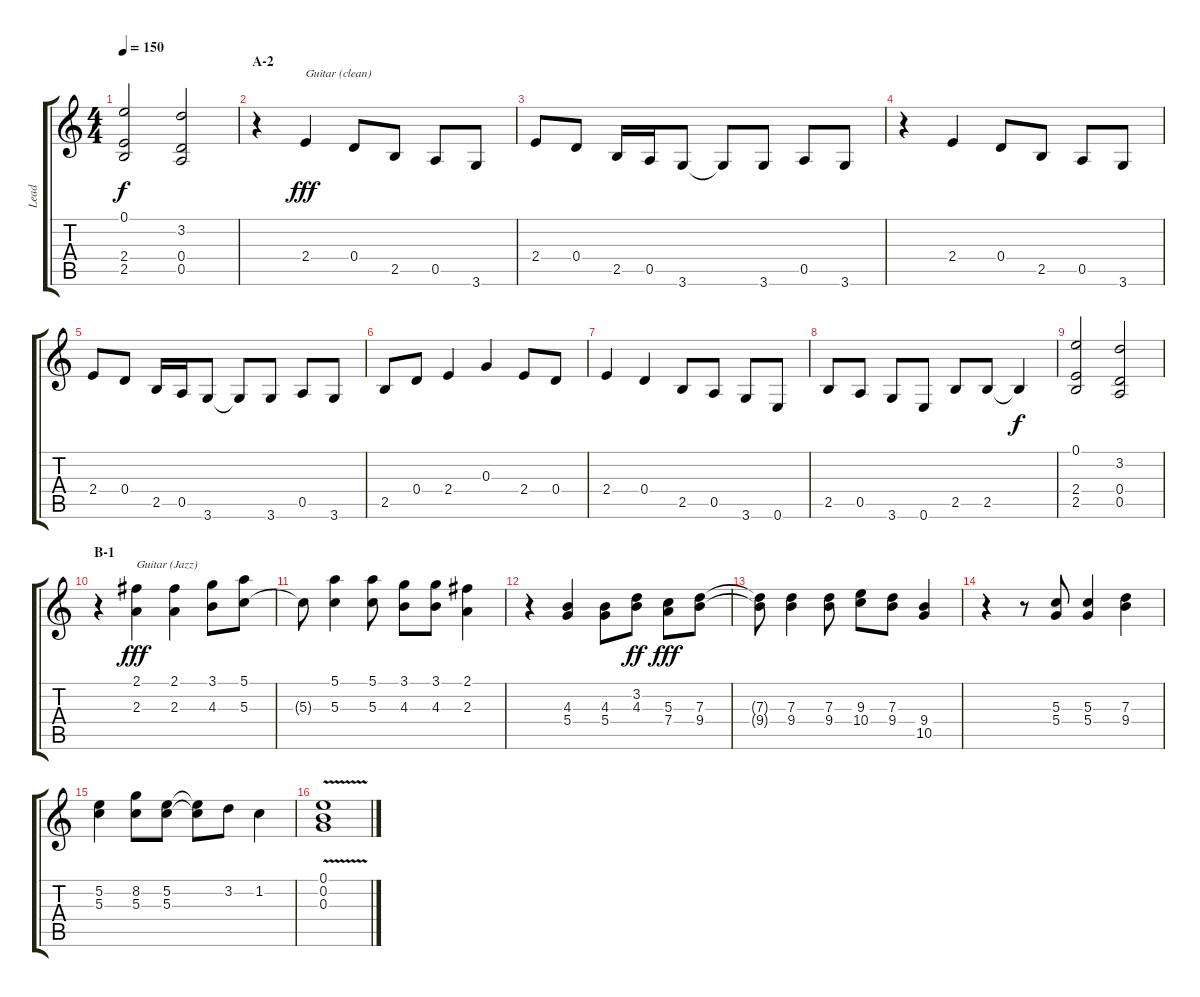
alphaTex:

\track ("Lead" "Lead") {instrument electricguitarjazz}
\staff {score tabs}
\tuning (E4 B3 G3 D3 A2 E2) {hide}
\ts (4 4)
\tempo 150
\clef g2
\ks c
(0.1 2.4 2.5).2{dy f} (3.2 0.4 0.5).2 |
\section ("" "A-2")
r.4{volume 12 instrument electricguitarclean} 2.4.4{txt "Guitar (clean)" dy fff} 0.4.8 2.5.8 0.5.8 3.6.8 |
2.4.8 0.4.8 2.5.16 0.5.16 3.6.8 3.6{t}.8 3.6.8 0.5.8 3.6.8 |
r.4 2.4.4 0.4.8 2.5.8 0.5.8 3.6.8 |
2.4.8 0.4.8 2.5.16 0.5.16 3.6.8 3.6{t}.8 3.6.8 0.5.8 3.6.8 |
2.5.8 0.4.8 2.4.4 0.3.4 2.4.8 0.4.8 |
2.4.4 0.4.4 2.5.8 0.5.8 3.6.8 0.6.8 |
2.5.8 0.5.8 3.6.8 0.6.8 2.5.8 2.5.8 2.5{t}.4{dy f} |
(0.1 2.4 2.5).2 (3.2 0.4 0.5).2 |
\section ("" "B-1")
r.4{volume 16 instrument electricguitarjazz} (2.1 2.3).4{txt "Guitar (Jazz)" dy fff} (2.1 2.3).4 (3.1 4.3).8 (5.1 5.3).8 |
5.3{t}.8 (5.1 5.3).4 (5.1 5.3).8 (3.1 4.3).8 (3.1 4.3).8 (2.1 2.3).4 |
r.4 (4.3 5.4).4 (4.3 5.4).8 (3.2 4.3).8{dy ff} (5.3 7.4).8{dy fff} (7.3 9.4).8 |
(7.3{t} 9.4{t}).8 (7.3 9.4).4 (7.3 9.4).8 (9.3 10.4).8 (7.3 9.4).8 (9.4 10.5).4 |
r.4 r.8 (5.3 5.4).8 (5.3 5.4).4 (7.3 9.4).4 |
(5.2 5.3).4 (8.2 5.3).8 (5.2 5.3).8 (5.2{t} 5.3{t}).8 3.2.8 1.2.4 |
(0.1{v} 0.2{v} 0.3{v}).1
